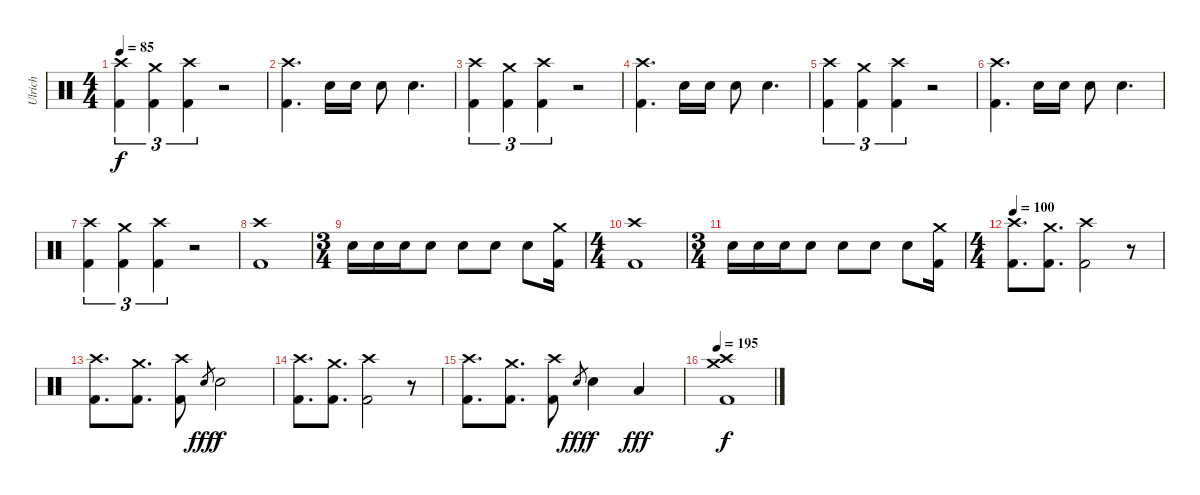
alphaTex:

\track ("Ulrich" "Ulrich") {instrument percussion}
\staff {score}
\articulation defaults
\ts (4 4)
\tempo 85
\clef neutral
\ks c
("Crash high (hit)" "Kick (hit) 2").4{tu (3 2) dy f} ("Crash medium (hit)" "Kick (hit) 2").4{tu (3 2)} ("Crash high (hit)" "Kick (hit) 2").4{tu (3 2)} r.2 |
("Crash high (hit)" "Kick (hit) 2").4{d} "Snare (hit) 2".16 "Snare (hit) 2".16 "Snare (hit) 2".8 "Snare (hit) 2".4{d} |
("Crash high (hit)" "Kick (hit) 2").4{tu (3 2)} ("Crash medium (hit)" "Kick (hit) 2").4{tu (3 2)} ("Crash high (hit)" "Kick (hit) 2").4{tu (3 2)} r.2 |
("Crash high (hit)" "Kick (hit) 2").4{d} "Snare (hit) 2".16 "Snare (hit) 2".16 "Snare (hit) 2".8 "Snare (hit) 2".4{d} |
("Crash high (hit)" "Kick (hit) 2").4{tu (3 2)} ("Crash medium (hit)" "Kick (hit) 2").4{tu (3 2)} ("Crash high (hit)" "Kick (hit) 2").4{tu (3 2)} r.2 |
("Crash high (hit)" "Kick (hit) 2").4{d} "Snare (hit) 2".16 "Snare (hit) 2".16 "Snare (hit) 2".8 "Snare (hit) 2".4{d} |
("Crash high (hit)" "Kick (hit) 2").4{tu (3 2)} ("Crash medium (hit)" "Kick (hit) 2").4{tu (3 2)} ("Crash high (hit)" "Kick (hit) 2").4{tu (3 2)} r.2 |
("Crash high (hit)" "Kick (hit) 2").1 |
\ts (3 4)
"Snare (hit) 2".16 "Snare (hit) 2".16 "Snare (hit) 2".16 "Snare (hit) 2".8 "Snare (hit) 2".8 "Snare (hit) 2".8 "Snare (hit) 2".8 ("Crash medium (hit)" "Kick (hit) 2").16 |
\ts (4 4)
("Crash high (hit)" "Kick (hit) 2").1 |
\ts (3 4)
"Snare (hit) 2".16 "Snare (hit) 2".16 "Snare (hit) 2".16 "Snare (hit) 2".8 "Snare (hit) 2".8 "Snare (hit) 2".8 "Snare (hit) 2".8 ("Crash medium (hit)" "Kick (hit) 2").16 |
\ts (4 4)
\tempo 100
("Crash high (hit)" "Kick (hit) 2").8{d} ("Crash medium (hit)" "Kick (hit) 2").8{d} ("Crash high (hit)" "Kick (hit) 2").2 r.8 |
("Crash high (hit)" "Kick (hit) 2").8{d} ("Crash medium (hit)" "Kick (hit) 2").8{d} ("Crash high (hit)" "Kick (hit) 2").8 "Snare (hit) 2".8{gr dy fff} "Snare (hit) 2".2{dy f} |
("Crash high (hit)" "Kick (hit) 2").8{d} ("Crash medium (hit)" "Kick (hit) 2").8{d} ("Crash high (hit)" "Kick (hit) 2").2 r.8 |
("Crash high (hit)" "Kick (hit) 2").8{d} ("Crash medium (hit)" "Kick (hit) 2").8{d} ("Crash high (hit)" "Kick (hit) 2").8 "Snare (hit) 2".8{gr dy fff} "Snare (hit) 2".4{dy f} "Low Floor Tom (hit)".4{dy fff} |
\tempo 195
("Crash high (hit)" "Crash medium (hit)" "Kick (hit) 2").1{dy f}
